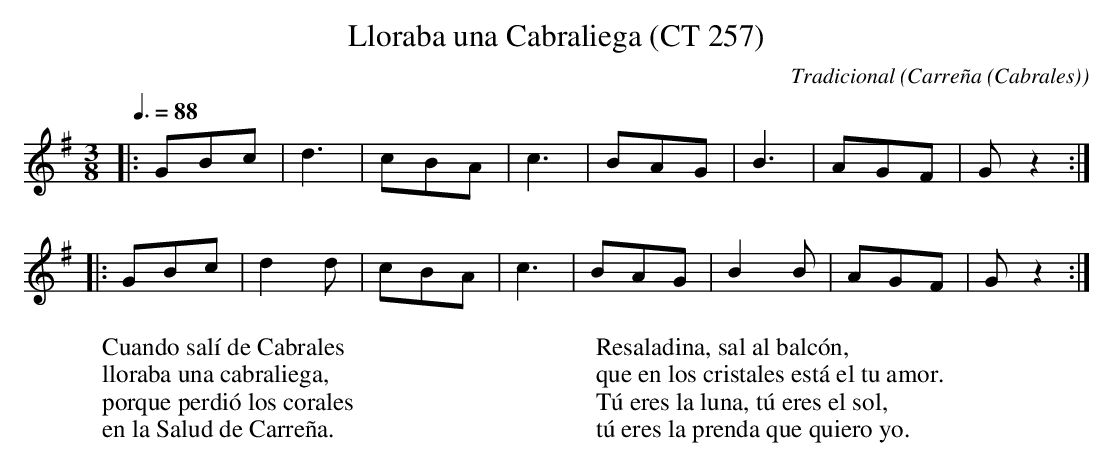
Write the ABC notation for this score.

X:1
T:Lloraba una Cabraliega (CT 257)
C:Tradicional
O:Carreña (Cabrales)
M:3/8
L:1/8
Q:3/8=88
W:Cuando salí de Cabrales
W:lloraba una cabraliega,
W:porque perdió los corales
W:en la Salud de Carreña.
W:
W:Resaladina, sal al balcón,
W:que en los cristales está el tu amor.
W:Tú eres la luna, tú eres el sol,
W:tú eres la prenda que quiero yo.
K:G
|:GBc|d3|cBA|c3|BAG|B3|AGF|G z2:|
|:GBc|d2d|cBA|c3|BAG|B2B|AGF|G z2:|
